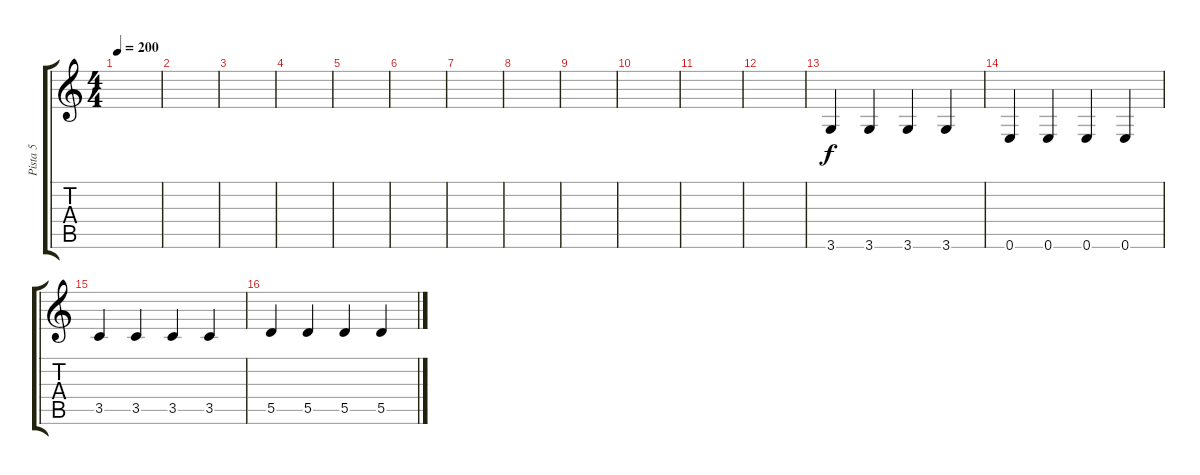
\track ("Pista 5" "Pista 5") {instrument electricbassfinger}
\staff {score tabs}
\tuning (E4 B3 G3 D3 A2 E2) {hide}
\ts (4 4)
\tempo 200
\clef g2
\ks c
|
|
|
|
|
|
|
|
|
|
|
|
3.6.4 3.6.4 3.6.4 3.6.4 |
0.6.4 0.6.4 0.6.4 0.6.4 |
3.5.4 3.5.4 3.5.4 3.5.4 |
5.5.4 5.5.4 5.5.4 5.5.4
